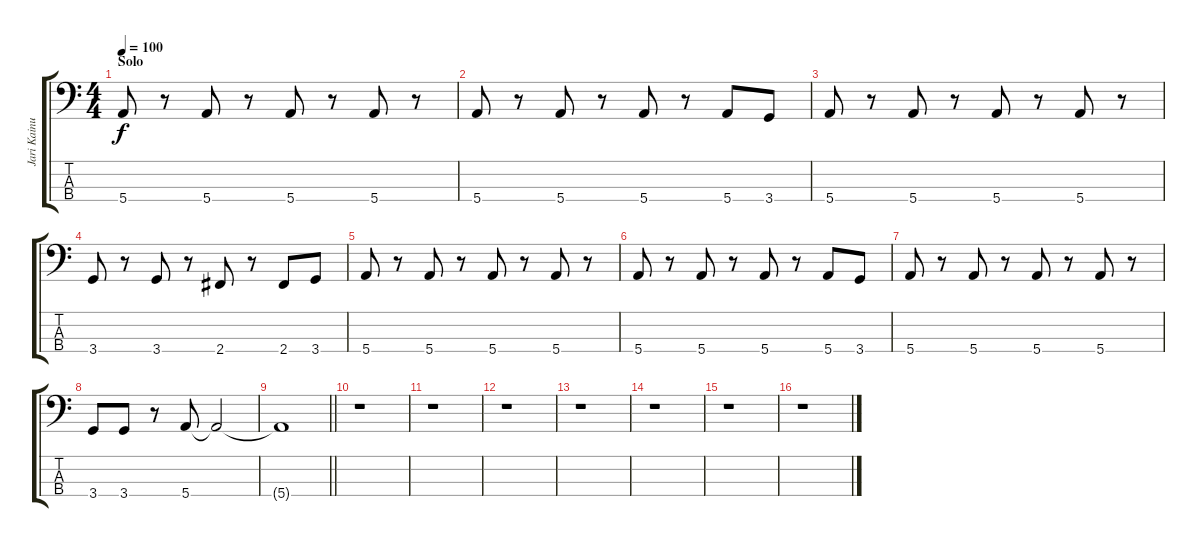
\track ("Jari Kainulainen" "Jari Kainu") {instrument electricbassfinger}
\staff {score tabs}
\tuning (G2 D2 A1 E1) {hide}
\ts (4 4)
\section ("" "Solo")
\tempo 100
\clef f4
\ks c
5.4.8{dy f} r.8 5.4.8 r.8 5.4.8 r.8 5.4.8 r.8 |
5.4.8 r.8 5.4.8 r.8 5.4.8 r.8 5.4.8 3.4.8 |
5.4.8 r.8 5.4.8 r.8 5.4.8 r.8 5.4.8 r.8 |
3.4.8 r.8 3.4.8 r.8 2.4.8 r.8 2.4.8 3.4.8 |
5.4.8 r.8 5.4.8 r.8 5.4.8 r.8 5.4.8 r.8 |
5.4.8 r.8 5.4.8 r.8 5.4.8 r.8 5.4.8 3.4.8 |
5.4.8 r.8 5.4.8 r.8 5.4.8 r.8 5.4.8 r.8 |
3.4.8 3.4.8 r.8 5.4.8 5.4{t}.2 |
\barLineRight lightlight
5.4{t}.1 |
r.1 |
r.1 |
r.1 |
r.1 |
r.1 |
r.1 |
r.1
